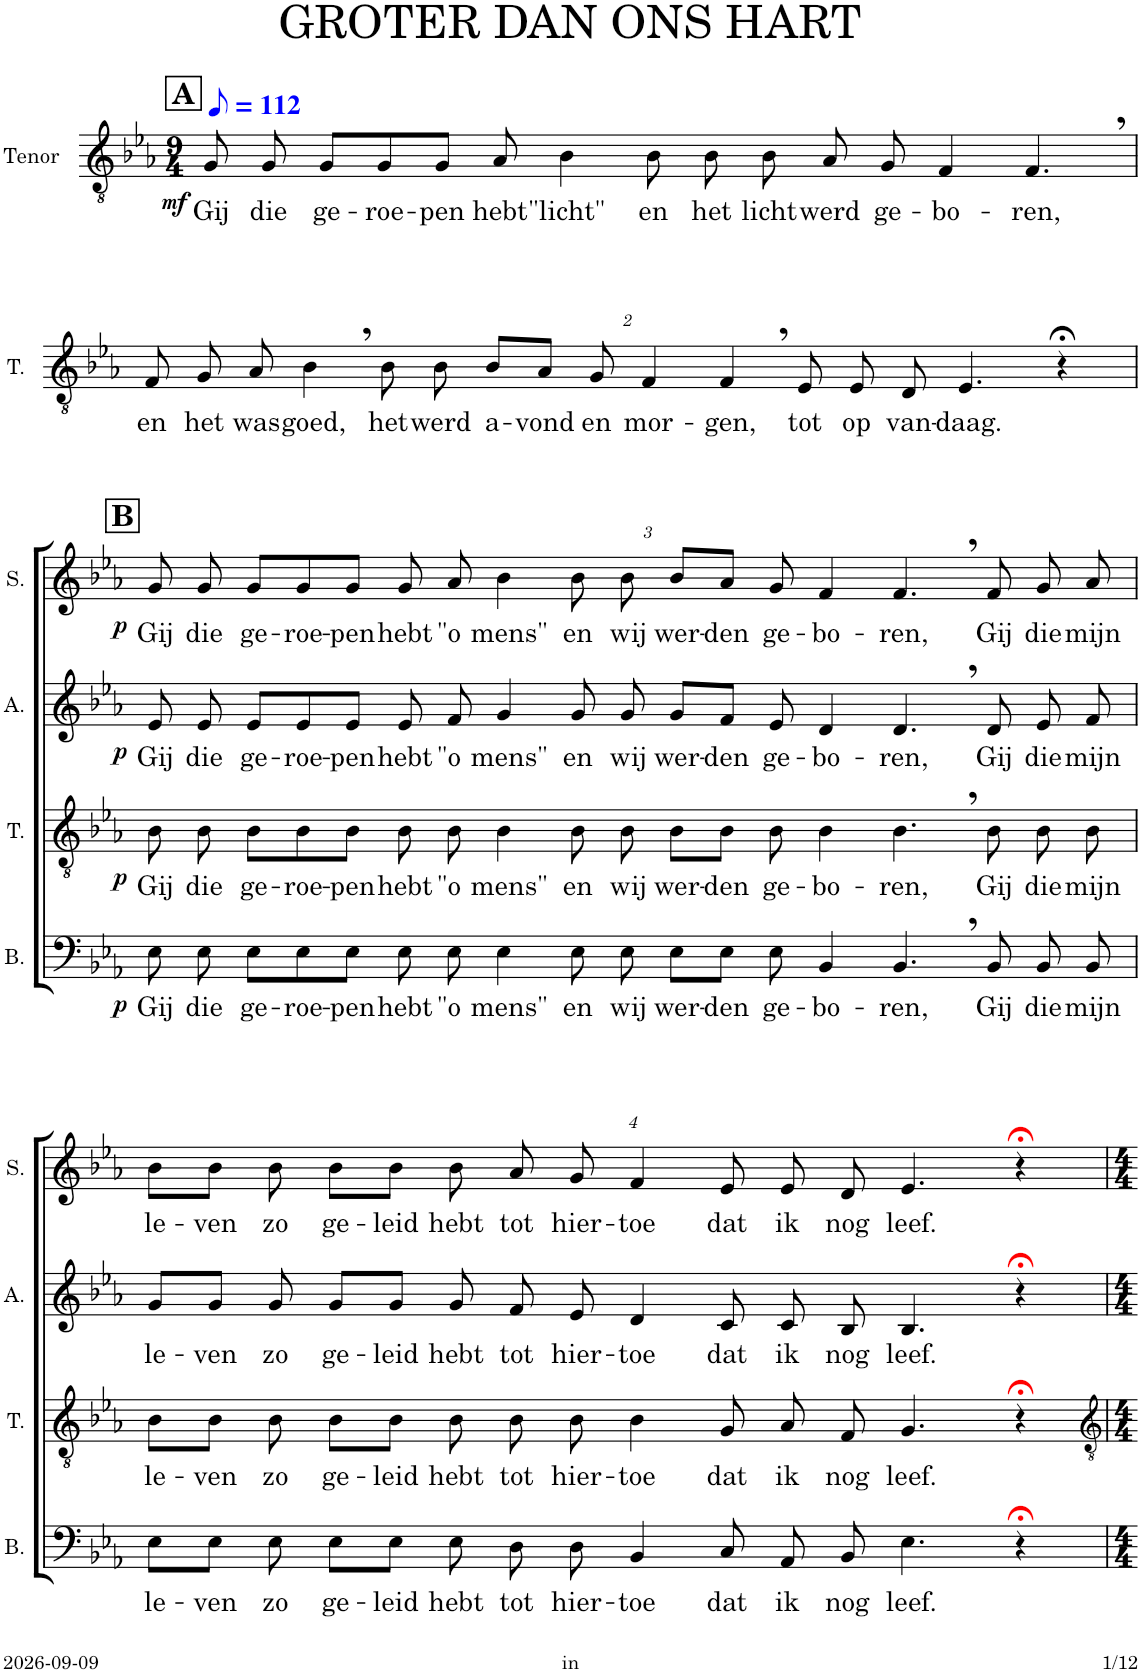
**kern	**text	**dynam	**kern	**text	**dynam	**kern	**text	**dynam	**kern	**text	**dynam
*part4	*part4	*part4	*part3	*part3	*part3	*part2	*part2	*part2	*part1	*part1	*part1
*staff4	*staff4	*staff4	*staff3	*staff3	*staff3	*staff2	*staff2	*staff2	*staff1	*staff1	*staff1
*I"Bass	*	*	*I"Tenor	*	*	*I"Alto	*	*	*I"Soprano	*	*
*I'B.	*	*	*I'T.	*	*	*I'A.	*	*	*I'S.	*	*
*stria5	*	*	*	*	*	*	*	*	*	*	*
*clefF4	*	*	*clefGv2	*	*	*clefG2	*	*	*clefG2	*	*
*k[b-e-a-]	*	*	*k[b-e-a-]	*	*	*k[b-e-a-]	*	*	*k[b-e-a-]	*	*
*M9/4	*	*	*M9/4	*	*	*M9/4	*	*	*M9/4	*	*
*MM56	*	*	*MM56	*	*	*MM56	*	*	*MM56	*	*
!!LO:REH:place=s1:a:B:cj:fs=14:t=A
=1	=1	=1	=1	=1	=1	=1	=1	=1	=1	=1	=1
!	!	!	!	!LO:LY:b	!LO:DY:b	!	!	!	!	!	!
4%9r	.	.	8G/	Gij	mf	4%9r	.	.	4%9r	.	.
!	!	!	!	!LO:LY:b	!	!	!	!	!	!	!
.	.	.	8G/	die	.	.	.	.	.	.	.
!	!	!	!	!LO:LY:b	!	!	!	!	!	!	!
.	.	.	8G/L	ge-	.	.	.	.	.	.	.
!	!	!	!	!LO:LY:b	!	!	!	!	!	!	!
.	.	.	8G/	-roe-	.	.	.	.	.	.	.
!	!	!	!	!LO:LY:b	!	!	!	!	!	!	!
.	.	.	8G/J	-pen	.	.	.	.	.	.	.
!	!	!	!	!LO:LY:b	!	!	!	!	!	!	!
.	.	.	8A-/	hebt	.	.	.	.	.	.	.
!	!	!	!	!LO:LY:b	!	!	!	!	!	!	!
.	.	.	4B-\	"licht"	.	.	.	.	.	.	.
!	!	!	!	!LO:LY:b	!	!	!	!	!	!	!
.	.	.	8B-\	en	.	.	.	.	.	.	.
!	!	!	!	!LO:LY:b	!	!	!	!	!	!	!
.	.	.	8B-\	het	.	.	.	.	.	.	.
!	!	!	!	!LO:LY:b	!	!	!	!	!	!	!
.	.	.	8B-\	licht	.	.	.	.	.	.	.
!	!	!	!	!LO:LY:b	!	!	!	!	!	!	!
.	.	.	8A-/	werd	.	.	.	.	.	.	.
!	!	!	!	!LO:LY:b	!	!	!	!	!	!	!
.	.	.	8G/	ge-	.	.	.	.	.	.	.
!	!	!	!	!LO:LY:b	!	!	!	!	!	!	!
.	.	.	4F/	-bo-	.	.	.	.	.	.	.
!	!	!	!	!LO:LY:b	!	!	!	!	!	!	!
.	.	.	4.F,/	-ren,	.	.	.	.	.	.	.
!!LO:LB:g=z
=2	=2	=2	=2	=2	=2	=2	=2	=2	=2	=2	=2
!	!	!	!	!LO:LY:b	!	!	!	!	!	!	!
0r	.	.	8F/	en	.	0r	.	.	0r	.	.
!	!	!	!	!LO:LY:b	!	!	!	!	!	!	!
.	.	.	8G/	het	.	.	.	.	.	.	.
!	!	!	!	!LO:LY:b	!	!	!	!	!	!	!
.	.	.	8A-/	was	.	.	.	.	.	.	.
!	!	!	!	!LO:LY:b	!	!	!	!	!	!	!
.	.	.	4B-,\	goed,	.	.	.	.	.	.	.
!	!	!	!	!LO:LY:b	!	!	!	!	!	!	!
.	.	.	8B-\	het	.	.	.	.	.	.	.
!	!	!	!	!LO:LY:b	!	!	!	!	!	!	!
.	.	.	8B-\	werd	.	.	.	.	.	.	.
!	!	!	!	!LO:LY:b	!	!	!	!	!	!	!
.	.	.	8B-/L	a-	.	.	.	.	.	.	.
!	!	!	!	!LO:LY:b	!	!	!	!	!	!	!
.	.	.	8A-/J	-vond	.	.	.	.	.	.	.
!	!	!	!	!LO:LY:b	!	!	!	!	!	!	!
.	.	.	8G/	en	.	.	.	.	.	.	.
!	!	!	!	!LO:LY:b	!	!	!	!	!	!	!
.	.	.	4F/	mor-	.	.	.	.	.	.	.
!	!	!	!	!LO:LY:b	!	!	!	!	!	!	!
.	.	.	4F,/	-gen,	.	.	.	.	.	.	.
!	!	!	!	!LO:LY:b	!	!	!	!	!	!	!
.	.	.	8E-/	tot	.	.	.	.	.	.	.
!	!	!	!	!LO:LY:b	!	!	!	!	!	!	!
.	.	.	8E-/	op	.	.	.	.	.	.	.
!	!	!	!	!LO:LY:b	!	!	!	!	!	!	!
4r	.	.	8D/	van-	.	4r	.	.	4r	.	.
!	!	!	!	!LO:LY:b	!	!	!	!	!	!	!
.	.	.	[8E-/	-daag.	.	.	.	.	.	.	.
4ryy	.	.	4ryy	.	.	4ryy	.	.	4ryy	.	.
4r	.	.	4r;<	.	.	4r	.	.	4r	.	.
!!LO:LB:g=z
!!LO:REH:place=s1:a:B:cj:fs=14:t=B
=3	=3	=3	=3	=3	=3	=3	=3	=3	=3	=3	=3
!	!LO:LY:b	!LO:DY:b	!	!LO:LY:b	!LO:DY:b	!	!LO:LY:b	!LO:DY:b	!	!LO:LY:b	!LO:DY:b
8E-\	Gij	p	8B-\	Gij	p	8e-/	Gij	p	8g/	Gij	p
4r	.	.	4E-/]	.	.	4r	.	.	4r	.	.
!	!LO:LY:b	!	!	!LO:LY:b	!	!	!LO:LY:b	!	!	!LO:LY:b	!
8E-\	die	.	8B-\	die	.	8e-/	die	.	8g/	die	.
!	!LO:LY:b	!	!	!LO:LY:b	!	!	!LO:LY:b	!	!	!LO:LY:b	!
8E-\L	ge-	.	8B-\L	ge-	.	8e-/L	ge-	.	8g/L	ge-	.
!	!LO:LY:b	!	!	!LO:LY:b	!	!	!LO:LY:b	!	!	!LO:LY:b	!
8E-\	-roe-	.	8B-\	-roe-	.	8e-/	-roe-	.	8g/	-roe-	.
!	!LO:LY:b	!	!	!LO:LY:b	!	!	!LO:LY:b	!	!	!LO:LY:b	!
8E-\J	-pen	.	8B-\J	-pen	.	8e-/J	-pen	.	8g/J	-pen	.
!	!LO:LY:b	!	!	!LO:LY:b	!	!	!LO:LY:b	!	!	!LO:LY:b	!
8E-\	hebt	.	8B-\	hebt	.	8e-/	hebt	.	8g/	hebt	.
!	!LO:LY:b	!	!	!LO:LY:b	!	!	!LO:LY:b	!	!	!LO:LY:b	!
8E-\	"o	.	8B-\	"o	.	8f/	"o	.	8a-/	"o	.
!	!LO:LY:b	!	!	!LO:LY:b	!	!	!LO:LY:b	!	!	!LO:LY:b	!
4E-\	mens"	.	4B-\	mens"	.	4g/	mens"	.	4b-\	mens"	.
!	!LO:LY:b	!	!	!LO:LY:b	!	!	!LO:LY:b	!	!	!LO:LY:b	!
8E-\	en	.	8B-\	en	.	8g/	en	.	8b-\	en	.
!	!LO:LY:b	!	!	!LO:LY:b	!	!	!LO:LY:b	!	!	!LO:LY:b	!
8E-\	wij	.	8B-\	wij	.	8g/	wij	.	8b-\	wij	.
!	!LO:LY:b	!	!	!LO:LY:b	!	!	!LO:LY:b	!	!	!LO:LY:b	!
8E-\L	wer-	.	8B-\L	wer-	.	8g/L	wer-	.	8b-/L	wer-	.
!	!LO:LY:b	!	!	!LO:LY:b	!	!	!LO:LY:b	!	!	!LO:LY:b	!
8E-\J	-den	.	8B-\J	-den	.	8f/J	-den	.	8a-/J	-den	.
!	!LO:LY:b	!	!	!LO:LY:b	!	!	!LO:LY:b	!	!	!LO:LY:b	!
8E-\	ge-	.	8B-\	ge-	.	8e-/	ge-	.	8g/	ge-	.
!	!LO:LY:b	!	!	!LO:LY:b	!	!	!LO:LY:b	!	!	!LO:LY:b	!
4BB-/	-bo-	.	4B-\	-bo-	.	4d/	-bo-	.	4f/	-bo-	.
!	!LO:LY:b	!	!	!LO:LY:b	!	!	!LO:LY:b	!	!	!LO:LY:b	!
[4BB-/	-ren,	.	[4B-\	-ren,	.	[4d/	-ren,	.	[4f/	-ren,	.
!	!LO:LY:b	!	!	!LO:LY:b	!	!	!LO:LY:b	!	!	!LO:LY:b	!
8BB-/	Gij	.	8B-\	Gij	.	8d/	Gij	.	8f/	Gij	.
!	!LO:LY:b	!	!	!LO:LY:b	!	!	!LO:LY:b	!	!	!LO:LY:b	!
8BB-/	die	.	8B-\	die	.	8e-/	die	.	8g/	die	.
!	!LO:LY:b	!	!	!LO:LY:b	!	!	!LO:LY:b	!	!	!LO:LY:b	!
8BB-/	mijn	.	8B-\	mijn	.	8f/	mijn	.	8a-/	mijn	.
!!LO:LB:g=z
=4	=4	=4	=4	=4	=4	=4	=4	=4	=4	=4	=4
!	!LO:LY:b	!	!	!LO:LY:b	!	!	!LO:LY:b	!	!	!LO:LY:b	!
8E-\L	le-	.	8B-\L	le-	.	8g/L	le-	.	8b-\L	le-	.
8BB-,/]	.	.	8B-,\]	.	.	8d,/]	.	.	8f,/]	.	.
!	!LO:LY:b	!	!	!LO:LY:b	!	!	!LO:LY:b	!	!	!LO:LY:b	!
8E-\J	-ven	.	8B-\J	-ven	.	8g/J	-ven	.	8b-\J	-ven	.
!	!LO:LY:b	!	!	!LO:LY:b	!	!	!LO:LY:b	!	!	!LO:LY:b	!
8E-\	zo	.	8B-\	zo	.	8g/	zo	.	8b-\	zo	.
!	!LO:LY:b	!	!	!LO:LY:b	!	!	!LO:LY:b	!	!	!LO:LY:b	!
8E-\L	ge-	.	8B-\L	ge-	.	8g/L	ge-	.	8b-\L	ge-	.
!	!LO:LY:b	!	!	!LO:LY:b	!	!	!LO:LY:b	!	!	!LO:LY:b	!
8E-\J	-leid	.	8B-\J	-leid	.	8g/J	-leid	.	8b-\J	-leid	.
!	!LO:LY:b	!	!	!LO:LY:b	!	!	!LO:LY:b	!	!	!LO:LY:b	!
8E-\	hebt	.	8B-\	hebt	.	8g/	hebt	.	8b-\	hebt	.
!	!LO:LY:b	!	!	!LO:LY:b	!	!	!LO:LY:b	!	!	!LO:LY:b	!
8D\	tot	.	8B-\	tot	.	8f/	tot	.	8a-/	tot	.
!	!LO:LY:b	!	!	!LO:LY:b	!	!	!LO:LY:b	!	!	!LO:LY:b	!
8D\	hier-	.	8B-\	hier-	.	8e-/	hier-	.	8g/	hier-	.
!	!LO:LY:b	!	!	!LO:LY:b	!	!	!LO:LY:b	!	!	!LO:LY:b	!
4BB-/	-toe	.	4B-\	-toe	.	4d/	-toe	.	4f/	-toe	.
!	!LO:LY:b	!	!	!LO:LY:b	!	!	!LO:LY:b	!	!	!LO:LY:b	!
8C/	dat	.	8G/	dat	.	8c/	dat	.	8e-/	dat	.
!	!LO:LY:b	!	!	!LO:LY:b	!	!	!LO:LY:b	!	!	!LO:LY:b	!
8AA-/	ik	.	8A-/	ik	.	8c/	ik	.	8e-/	ik	.
!	!LO:LY:b	!	!	!LO:LY:b	!	!	!LO:LY:b	!	!	!LO:LY:b	!
8BB-/	nog	.	8F/	nog	.	8B-/	nog	.	8d/	nog	.
!	!LO:LY:b	!	!	!LO:LY:b	!	!	!LO:LY:b	!	!	!LO:LY:b	!
4.E-\	leef.	.	4.G/	leef.	.	4.B-/	leef.	.	4.e-/	leef.	.
4r;<	.	.	4r;<	.	.	4r;<	.	.	4r;<	.	.
=	=	=	=	=	=	=	=	=	=	=	=
*-	*-	*-	*-	*-	*-	*-	*-	*-	*-	*-	*-
